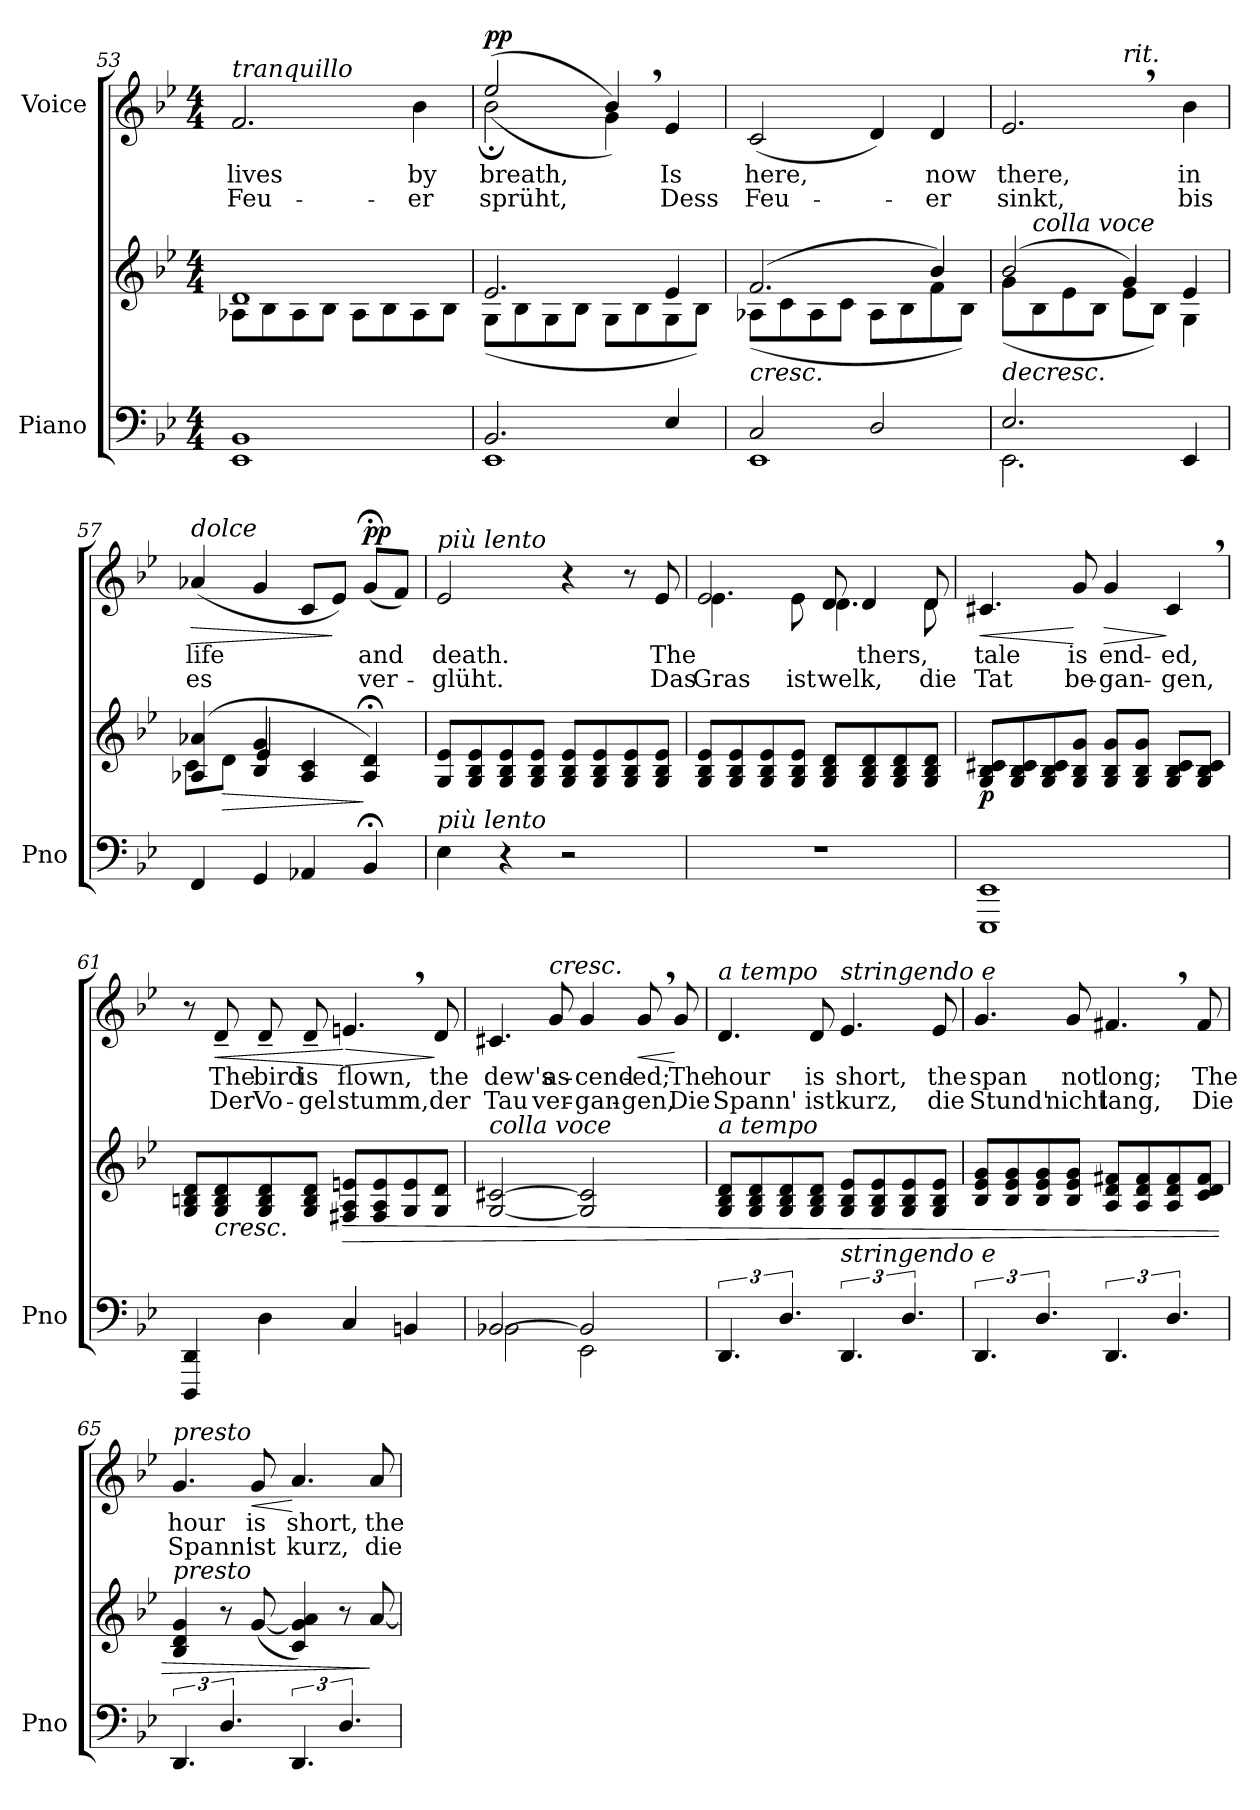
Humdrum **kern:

**kern	**kern	**dynam	**kern	**text	**text	**dynam
*part2	*part2	*part2	*part1	*part1	*part1	*part1
*staff3	*staff2	*staff2/3	*staff1	*staff1	*staff1	*staff1
*I"Piano	*	*	*I"Voice	*	*	*
*I'Pno	*	*	*	*	*	*
*clefF4	*clefG2	*	*clefG2	*	*	*
*k[b-e-]	*k[b-e-]	*	*k[b-e-]	*	*	*
*M4/4	*M4/4	*	*M4/4	*	*	*
=53	=53	=53	=53	=53	=53	=53
*	*^	*	*	*	*	*
!	!	!	!	!LO:TX:i:t=tranquillo	!	!	!
1EE- 1BB-	1d	8A-X\L	.	2.f/	lives	Feu-	.
.	.	8B-\	.	.	.	.	.
.	.	8A-\	.	.	.	.	.
.	.	8B-\J	.	.	.	.	.
.	.	8A-\L	.	.	.	.	.
.	.	8B-\	.	.	.	.	.
.	.	8A-\	.	4b-\	by	-er	.
.	.	8B-\J	.	.	.	.	.
=54	=54	=54	=54	=54	=54	=54	=54
*^	*	*	*	*^	*	*	*
!	!	!	!	!	!	!	!	!	!LO:DY:a
2.BB-/	1EE-	2.e-/	(8G\L	.	(2b-\	(2ee-;</	breath,	sprüht,	pp
.	.	.	8B-\	.	.	.	.	.	.
.	.	.	8G\	.	.	.	.	.	.
.	.	.	8B-\J	.	.	.	.	.	.
.	.	.	8G\L	.	4g,\)	4b-/)	.	.	.
.	.	.	8B-\	.	.	.	.	.	.
4E-/	.	4e-/	8G\	.	4e-/	4ryy	Is	Dess	.
.	.	.	8B-\J)	.	.	.	.	.	.
*	*	*	*	*	*v	*v	*	*	*
=55	=55	=55	=55	=55	=55	=55	=55	=55
!	!	!	!	!LO:HP:b	!	!	!	!
2C/	1EE-	(2.f/	(8A-X\L	<	(2c/	here,	Feu-	.
.	.	.	8c\	.	.	.	.	.
.	.	.	8A-\	.	.	.	.	.
.	.	.	8c\J	.	.	.	.	.
2D/	.	.	8A-\L	.	4d/)	.	.	.
.	.	.	8B-\	.	.	.	.	.
.	.	4b-/)	8f\	.	4d/	now	-er	.
.	.	.	8B-\J)	.	.	.	.	.
=56	=56	=56	=56	=56	=56	=56	=56	=56
!	!	!	!	!LO:HP:b	!	!	!	!
*	*	*	*	*	*^	*	*	*
2.E-/	2.EE-\	(2b-/	(8g\L	>	2.e-,/	2ryy	there,	sinkt,	.
!	!	!	!LO:TX:i:t=colla voce	!	!	!	!	!	!
.	.	.	8B-\	.	.	.	.	.	.
.	.	.	8e-\	.	.	.	.	.	.
.	.	.	8B-\J	.	.	.	.	.	.
!	!	!	!	!	!	!LO:TX:i:t=rit.	!	!	!
.	.	4g/)	8e-\L	[	.	2ryy	.	.	.
.	.	.	8B-\J)	.	.	.	.	.	.
4EE-/	4ryy	4e-/	4G\	.	4b-\	.	in	bis	.
*	*	*	*	*	*v	*v	*	*	*
=57	=57	=57	=57	=57	=57	=57	=57	=57
!	!	!	!	!	!LO:TX:i:t=dolce	!	!	!
!	!	!	!	!	!	!	!	!LO:HP:b
*v	*v	*	*	*	*	*	*	*
4FF/	(4A-X/ 4a-X/	8c\L	.	(4a-X/	life	es	>
!	!	!	!LO:HP:b	!	!	!	!
.	.	8d\J	>	.	.	.	.
4GG/	4B-/ 4g/	4e-/	.	4g/	.	.	.
4AA-X/	4A-/ 4c/	2ryy	.	8c/L	.	.	.
.	.	.	.	8e-/J)	.	.	]
!	!	!	!	!	!	!	!LO:DY:a
4BB-;</	4A-/;< 4d/;<)	.	]	(8g;</L	and	ver-	pp
.	.	.	.	8f/J)	.	.	.
*	*v	*v	*	*	*	*	*
=58	=58	=58	=58	=58	=58	=58
!	!	!	!LO:TX:i:t=più lento	!	!	!
!LO:TX:i:t=più lento	!	!	!	!	!	!
4E-\	8G/ 8e-/L	.	2e-/	death.	-glüht.	.
.	8G/ 8B-/ 8e-/	.	.	.	.	.
4r	8G/ 8B-/ 8e-/	.	.	.	.	.
.	8G/ 8B-/ 8e-/J	.	.	.	.	.
2r	8G/ 8B-/ 8e-/L	.	4r	.	.	.
.	8G/ 8B-/ 8e-/	.	.	.	.	.
.	8G/ 8B-/ 8e-/	.	8r	.	.	.
.	8G/ 8B-/ 8e-/J	.	8e-/	The	Das	.
=59	=59	=59	=59	=59	=59	=59
*	*	*	*^	*	*	*
1r	8G/ 8B-/ 8e-/L	.	2e-/	4.e-\	.	Gras	.
.	8G/ 8B-/ 8e-/	.	.	.	.	.	.
.	8G/ 8B-/ 8e-/	.	.	.	.	.	.
.	8G/ 8B-/ 8e-/J	.	.	8e-\	.	ist	.
.	8G/ 8B-/ 8d/L	.	8d/	4.d\	.	welk,	.
.	8G/ 8B-/ 8d/	.	4d/	.	-thers,	.	.
.	8G/ 8B-/ 8d/	.	.	.	.	.	.
.	8G/ 8B-/ 8d/J	.	8d/	8d\	.	die	.
=60	=60	=60	=60	=60	=60	=60	=60
!	!	!LO:DY:b	!	!	!	!	!LO:HP:b
*	*	*	*v	*v	*	*	*
1EEE- 1EE-	8G/ 8B-/ 8c#X/L	p	4.c#X/	tale	Tat	<
.	8G/ 8B-/ 8c#/	.	.	.	.	.
.	8G/ 8B-/ 8c#/	.	.	.	.	.
.	8G/ 8B-/ 8g/J	.	8g/	is	be-	[
!	!	!	!	!	!	!LO:HP:b
.	8G/ 8B-/ 8g/L	.	4g/	end-	-gan-	>
.	8G/ 8B-/ 8g/J	.	.	.	.	.
.	8G/ 8B-/ 8c#/L	.	4c#,/	-ed,	-gen,	]
.	8G/ 8B-/ 8c#/J	.	.	.	.	.
=61	=61	=61	=61	=61	=61	=61
!	!	!LO:DY:b	!	!	!	!
!	!	!LO:DY:n=1:b	!	!	!	!LO:DY:a
!	!	!	!	!	!	!LO:DY:n=1:a
4DDD/ 4DD/	8G/ 8Bn/ 8d/L	pp other-dynamics	8r	.	.	pp other-dynamics
!	!	!LO:HP:b	!	!	!	!LO:HP:b
.	8G/ 8B/ 8d/	<	8d~>/	The	Der	<
4D\	8G/ 8B/ 8d/	.	8d~>/	bird	Vo-	.
.	8G/ 8B/ 8d/J	]	8d~>/	is	-gel	.
!	!	!LO:HP:b	!	!	!	!LO:HP:n=1:b
4C/	8F#X/ 8A/ 8en/L	>	4.en,/	flown,	stumm,	[ >
.	8F#/ 8A/ 8e/	.	.	.	.	.
4BBn/	8G/ 8e/	.	.	.	.	.
.	8G/ 8d/J	[	8d/	the	der	]
=62	=62	=62	=62	=62	=62	=62
*^	*	*	*	*	*	*
!	!	!LO:TX:i:t=colla voce	!	!	!	!	!
[2BB-X/	2BB-\	[2G/ [2c#X/	.	4.c#X/	dew's	Tau	.
!	!	!	!	!LO:TX:a:i:t=cresc.	!	!	!
.	.	.	.	8g/	as-	ver-	.
2BB-/]	2EE-\	2G/] 2c#/]	.	4g/	-cend-	-gan-	.
!	!	!	!	!	!	!	!LO:HP:b
.	.	.	.	8g,/	-ed;	-gen,	<
.	.	.	.	8g/	The	Die	[
*v	*v	*	*	*	*	*	*
=63	=63	=63	=63	=63	=63	=63
!	!	!	!LO:TX:i:t=a tempo	!	!	!
!	!LO:TX:i:t=a tempo	!	!	!	!	!
6.DD/	8G/ 8B-/ 8d/L	.	4.d/	hour	Spann'	.
.	8G/ 8B-/ 8d/	.	.	.	.	.
6.D/	8G/ 8B-/ 8d/	.	.	.	.	.
.	8G/ 8B-/ 8d/J	.	8d/	is	ist	.
!	!	!	!LO:TX:a:i:t=stringendo   e	!	!	!
!	!LO:TX:b:i:t=stringendo   e	!	!	!	!	!
6.DD/	8G/ 8B-/ 8e-/L	.	4.e-/	short,	kurz,	.
.	8G/ 8B-/ 8e-/	.	.	.	.	.
6.D/	8G/ 8B-/ 8e-/	.	.	.	.	.
.	8G/ 8B-/ 8e-/J	.	8e-/	the	die	.
=64	=64	=64	=64	=64	=64	=64
6.DD/	8B-/ 8e-/ 8g/L	.	4.g/	span	Stund'	.
.	8B-/ 8e-/ 8g/	.	.	.	.	.
6.D/	8B-/ 8e-/ 8g/	.	.	.	.	.
.	8B-/ 8e-/ 8g/J	.	8g/	not	nicht	.
6.DD/	8A/ 8d/ 8f#X/L	.	4.f#X,/	long;	lang,	.
.	8A/ 8d/ 8f#/	.	.	.	.	.
6.D/	8A/ 8d/ 8f#/	.	.	.	.	.
.	8c/ 8d/ 8f#/J	.	8f#/	The	Die	.
=65	=65	=65	=65	=65	=65	=65
!	!	!	!LO:TX:i:t=presto	!	!	!
!	!LO:TX:i:t=presto	!	!	!	!	!
6.DD/	4B-/ 4d/ 4g/	.	4.g/	hour	Spann'	.
6.D/	8r	.	.	.	.	.
!	!	!	!	!	!	!LO:HP:b
.	([8g/	.	8g/	is	ist	<
6.DD/	4c/ 4g/] 4a/)	.	4.a/	short,	kurz,	[
6.D/	8r	.	.	.	.	.
.	[>8a/	]	8a/	the	die	.
=	=	=	=	=	=	=
*-	*-	*-	*-	*-	*-	*-
